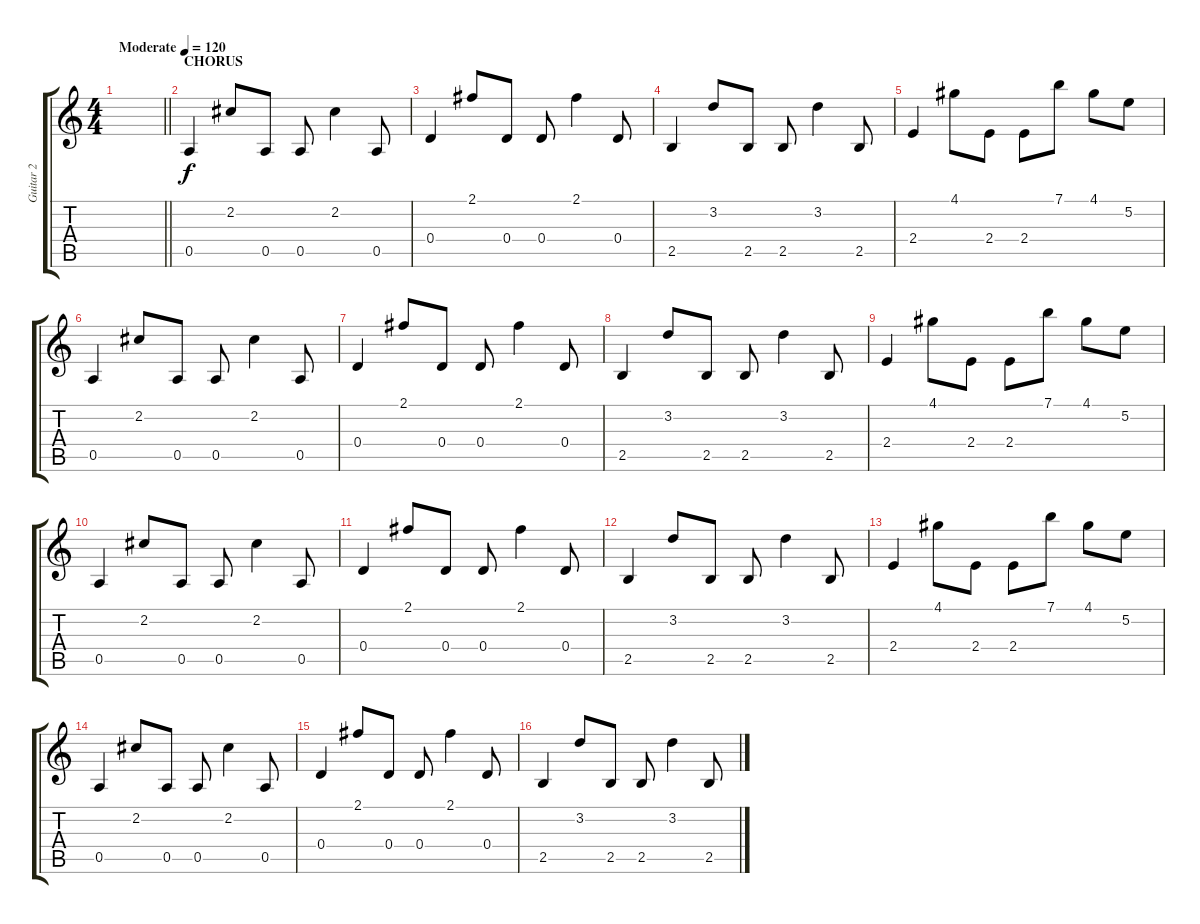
\track ("Guitar 2" "Guitar 2") {instrument electricguitarclean}
\staff {score tabs}
\tuning (E4 B3 G3 D3 A2 E2) {hide}
\ts (4 4)
\tempo (120 "Moderate")
\clef g2
\barLineRight lightlight
\ks c
|
\section ("" "CHORUS")
0.5.4 2.2.8 0.5.8 0.5.8 2.2.4 0.5.8 |
0.4.4 2.1.8 0.4.8 0.4.8 2.1.4 0.4.8 |
2.5.4 3.2.8 2.5.8 2.5.8 3.2.4 2.5.8 |
2.4.4 4.1.8 2.4.8 2.4.8 7.1.8 4.1.8 5.2.8 |
0.5.4 2.2.8 0.5.8 0.5.8 2.2.4 0.5.8 |
0.4.4 2.1.8 0.4.8 0.4.8 2.1.4 0.4.8 |
2.5.4 3.2.8 2.5.8 2.5.8 3.2.4 2.5.8 |
2.4.4 4.1.8 2.4.8 2.4.8 7.1.8 4.1.8 5.2.8 |
0.5.4 2.2.8 0.5.8 0.5.8 2.2.4 0.5.8 |
0.4.4 2.1.8 0.4.8 0.4.8 2.1.4 0.4.8 |
2.5.4 3.2.8 2.5.8 2.5.8 3.2.4 2.5.8 |
2.4.4 4.1.8 2.4.8 2.4.8 7.1.8 4.1.8 5.2.8 |
0.5.4 2.2.8 0.5.8 0.5.8 2.2.4 0.5.8 |
0.4.4 2.1.8 0.4.8 0.4.8 2.1.4 0.4.8 |
2.5.4 3.2.8 2.5.8 2.5.8 3.2.4 2.5.8
